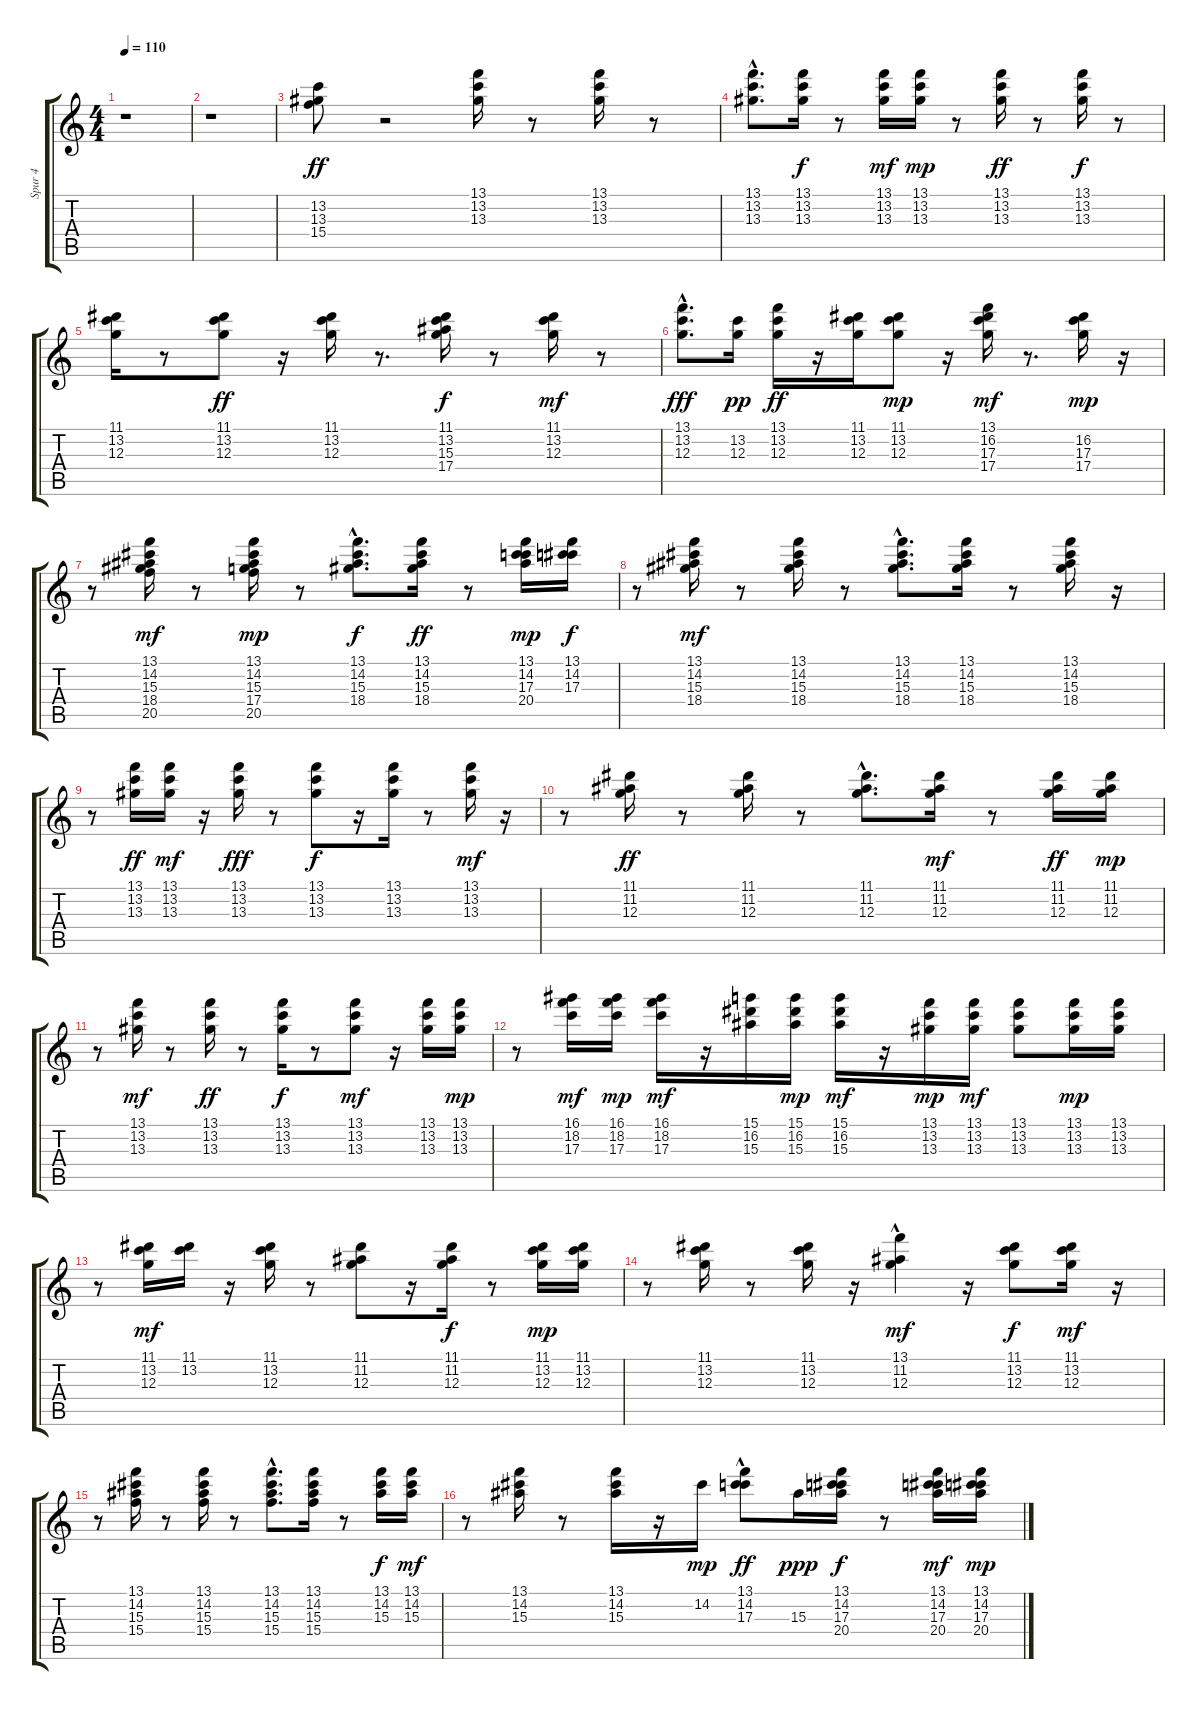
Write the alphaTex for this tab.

\track ("Spur 4" "Spur 4") {instrument electricguitarmuted}
\staff {score tabs}
\tuning (E4 B3 G3 D3 A2 E2) {hide}
\ts (4 4)
\tempo 110
\clef g2
\ks c
r.1{dy ff instrument electricguitarmuted} |
r.1 |
(13.2 13.3 15.4).8 r.2 (13.1 13.2 13.3).16 r.8 (13.1 13.2 13.3).16 r.8 |
(13.1{hac} 13.2{hac} 13.3{hac}).8{d} (13.1 13.2 13.3).16{dy f} r.8 (13.1 13.2 13.3).16{dy mf} (13.1 13.2 13.3).16{dy mp} r.8 (13.1 13.2 13.3).16{dy ff} r.8 (13.1 13.2 13.3).16{dy f} r.8 |
(11.1 13.2 12.3).16 r.8 (11.1 13.2 12.3).8{dy ff} r.16 (11.1 13.2 12.3).16 r.8{d} (11.1 13.2 15.3 17.4).16{dy f} r.8 (11.1 13.2 12.3).16{dy mf} r.8 |
(13.1{hac} 13.2 12.3).8{d dy fff} (13.2 12.3).16{dy pp} (13.1 13.2 12.3).16{dy ff} r.16 (11.1 13.2 12.3).16 (11.1 13.2 12.3).8{dy mp} r.16 (13.1 16.2 17.3 17.4).16{dy mf} r.8{d} (16.2 17.3 17.4).16{dy mp} r.16 |
r.8 (13.1 14.2 15.3 18.4 20.5).16{dy mf} r.8 (13.1 14.2 15.3 17.4 20.5).16{dy mp} r.8 (13.1{hac} 14.2{hac} 15.3{hac} 18.4{hac}).8{d dy f} (13.1 14.2 15.3 18.4).16{dy ff} r.8 (13.1 14.2 17.3 20.4).16{dy mp} (13.1 14.2 17.3).16{dy f} |
r.8 (13.1 14.2 15.3 18.4).16{dy mf} r.8 (13.1 14.2 15.3 18.4).16 r.8 (13.1{hac} 14.2{hac} 15.3{hac} 18.4{hac}).8{d} (13.1 14.2 15.3 18.4).16 r.8 (13.1 14.2 15.3 18.4).16 r.16 |
r.8 (13.1 13.2 13.3).16{dy ff} (13.1 13.2 13.3).16{dy mf} r.16 (13.1 13.2 13.3).16{dy fff} r.8 (13.1 13.2 13.3).8{dy f} r.16 (13.1 13.2 13.3).16 r.8 (13.1 13.2 13.3).16{dy mf} r.16 |
r.8 (11.1 11.2 12.3).16{dy ff} r.8 (11.1 11.2 12.3).16 r.8 (11.1{hac} 11.2{hac} 12.3{hac}).8{d} (11.1 11.2 12.3).16{dy mf} r.8 (11.1 11.2 12.3).16{dy ff} (11.1 11.2 12.3).16{dy mp} |
r.8 (13.1 13.2 13.3).16{dy mf} r.8 (13.1 13.2 13.3).16{dy ff} r.8 (13.1 13.2 13.3).16{dy f} r.8 (13.1 13.2 13.3).8{dy mf} r.16 (13.1 13.2 13.3).16 (13.1 13.2 13.3).16{dy mp} |
r.8 (16.1 18.2 17.3).16{dy mf} (16.1 18.2 17.3).16{dy mp} (16.1 18.2 17.3).16{dy mf} r.16 (15.1 16.2 15.3).16 (15.1 16.2 15.3).16{dy mp} (15.1 16.2 15.3).16{dy mf} r.16 (13.1 13.2 13.3).16{dy mp} (13.1 13.2 13.3).16{dy mf} (13.1 13.2 13.3).8 (13.1 13.2 13.3).16{dy mp} (13.1 13.2 13.3).16 |
r.8 (11.1 13.2 12.3).16{dy mf} (11.1 13.2).16 r.16 (11.1 13.2 12.3).16 r.8 (11.1 11.2 12.3).8 r.16 (11.1 11.2 12.3).16{dy f} r.8 (11.1 13.2 12.3).16{dy mp} (11.1 13.2 12.3).16 |
r.8 (11.1 13.2 12.3).16 r.8 (11.1 13.2 12.3).16 r.16 (13.1 11.2{hac} 12.3{hac}).4{dy mf} r.16 (11.1 13.2 12.3).8{dy f} (11.1 13.2 12.3).16{dy mf} r.16 |
r.8 (13.1 14.2 15.3 15.4).16 r.8 (13.1 14.2 15.3 15.4).16 r.8 (13.1{hac} 14.2 15.3{hac} 15.4{hac}).8{d} (13.1 14.2 15.3 15.4).16 r.8 (13.1 14.2 15.3).16{dy f} (13.1 14.2 15.3).16{dy mf} |
r.8 (13.1 14.2 15.3).16 r.8 (13.1 14.2 15.3).16 r.16 14.2.16{dy mp} (13.1{hac} 14.2{hac} 17.3{hac}).8{dy ff} 15.3.16{dy ppp} (13.1 14.2 17.3 20.4).16{dy f} r.8 (13.1 14.2 17.3 20.4).16{dy mf} (13.1 14.2 17.3 20.4).16{dy mp}
